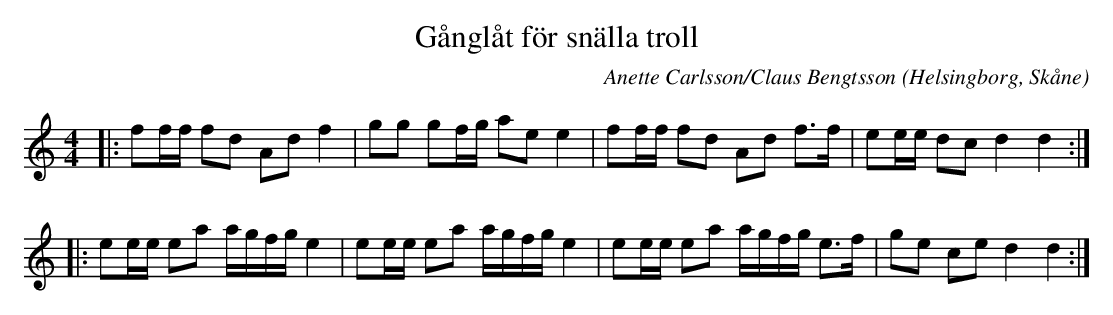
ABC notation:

X:1
T:Gånglåt för snälla troll
C:Anette Carlsson/Claus Bengtsson
O:Helsingborg, Skåne
M:4/4
L:1/8
K:d
|: ff/f/ fd Ad f2 | gg gf/g/ ae e2 | ff/f/ fd Ad f>f | ee/e/ dc d2 d2 :|
|: ee/e/ ea a/g/f/g/ e2 | ee/e/ ea a/g/f/g/ e2| ee/e/ ea a/g/f/g/ e>f | ge ce d2 d2 :|
